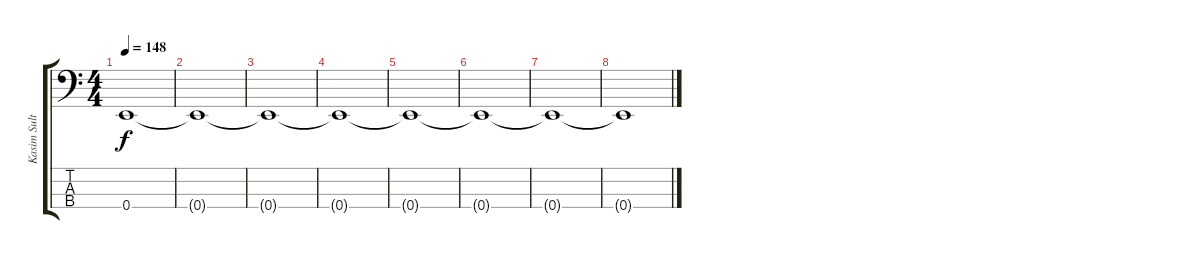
\track ("Kasim Sulton" "Kasim Sult") {instrument electricbassfinger}
\staff {score tabs}
\tuning (G2 D2 A1 E1) {hide}
\ts (4 4)
\tempo 148
\clef f4
\ks c
0.4{t}.1{dy f} |
0.4{t}.1 |
0.4{t}.1 |
0.4{t}.1 |
0.4{t}.1 |
0.4{t}.1 |
0.4{t}.1 |
0.4{t}.1
